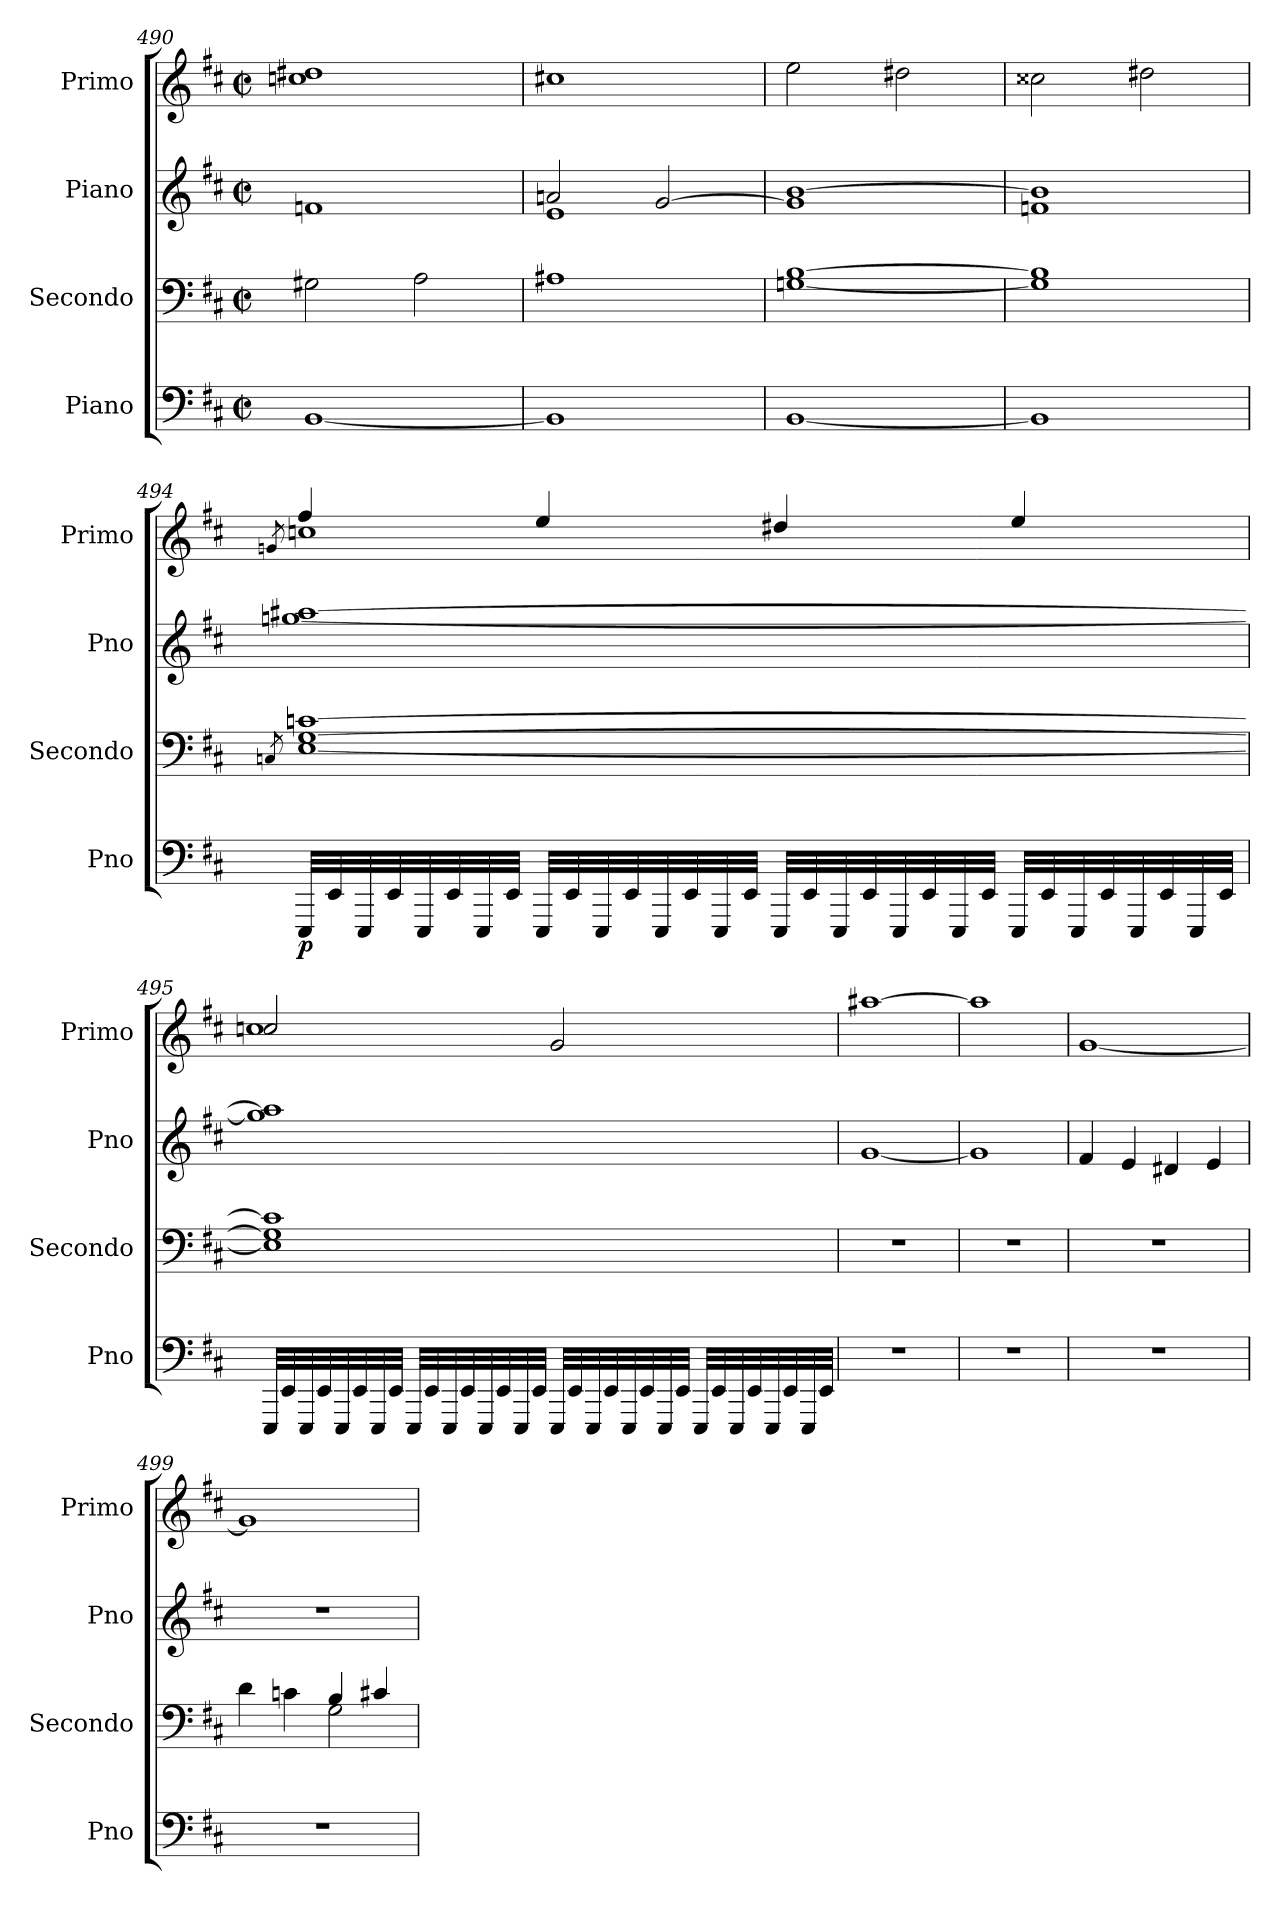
**kern	**dynam	**kern	**kern	**kern
*part4	*part4	*part3	*part2	*part1
*staff4	*staff4	*staff3	*staff2	*staff1
*I"Piano	*	*I"Secondo	*I"Piano	*I"Primo
*I'Pno	*	*I'Secondo	*I'Pno	*I'Primo
*clefF4	*	*clefF4	*clefG2	*clefG2
*k[f#c#]	*	*k[f#c#]	*k[f#c#]	*k[f#c#]
*M4/4	*	*M4/4	*M4/4	*M4/4
*met(c|)	*	*met(c|)	*met(c|)	*met(c|)
=490	=490	=490	=490	=490
[1BB	.	2G#X\	1fn	1ccn 1dd#X
.	.	2A\	.	.
=491	=491	=491	=491	=491
*	*	*	*^	*
1BB]	.	1A#X	2an/	1e	1cc#X
.	.	.	[2g/	.	.
*	*	*	*v	*v	*
=492	=492	=492	=492	=492
[1BB	.	[1Gn [1B	1g] [1b	2ee\
.	.	.	.	2dd#X\
=493	=493	=493	=493	=493
1BB]	.	1Gn] 1B]	1fn 1b]	2cc##X\
.	.	.	.	2dd#X\
!!LO:PB:g=z
=494	=494	=494	=494	=494
*	*	*	*	*^
.	.	8qCn/	.	.	8qgn/
!	!LO:DY:b	!	!	!	!
32EEE/LLL	p	[1E [1G [1cn	[1ggn [1aa#X	4ff#/	1ccn
32EE/	.	.	.	.	.
32EEE/	.	.	.	.	.
32EE/	.	.	.	.	.
32EEE/	.	.	.	.	.
32EE/	.	.	.	.	.
32EEE/	.	.	.	.	.
32EE/JJJ	.	.	.	.	.
32EEE/LLL	.	.	.	4ee/	.
32EE/	.	.	.	.	.
32EEE/	.	.	.	.	.
32EE/	.	.	.	.	.
32EEE/	.	.	.	.	.
32EE/	.	.	.	.	.
32EEE/	.	.	.	.	.
32EE/JJJ	.	.	.	.	.
32EEE/LLL	.	.	.	4dd#X/	.
32EE/	.	.	.	.	.
32EEE/	.	.	.	.	.
32EE/	.	.	.	.	.
32EEE/	.	.	.	.	.
32EE/	.	.	.	.	.
32EEE/	.	.	.	.	.
32EE/JJJ	.	.	.	.	.
32EEE/LLL	.	.	.	4ee/	.
32EE/	.	.	.	.	.
32EEE/	.	.	.	.	.
32EE/	.	.	.	.	.
32EEE/	.	.	.	.	.
32EE/	.	.	.	.	.
32EEE/	.	.	.	.	.
32EE/JJJ	.	.	.	.	.
!!LO:LB:g=z	!!
=495	=495	=495	=495	=495	=495
32EEE/LLL	.	1E] 1G] 1c]	1ggn] 1aa#]	2ccn/	1cc
32EE/	.	.	.	.	.
32EEE/	.	.	.	.	.
32EE/	.	.	.	.	.
32EEE/	.	.	.	.	.
32EE/	.	.	.	.	.
32EEE/	.	.	.	.	.
32EE/JJJ	.	.	.	.	.
32EEE/LLL	.	.	.	.	.
32EE/	.	.	.	.	.
32EEE/	.	.	.	.	.
32EE/	.	.	.	.	.
32EEE/	.	.	.	.	.
32EE/	.	.	.	.	.
32EEE/	.	.	.	.	.
32EE/JJJ	.	.	.	.	.
32EEE/LLL	.	.	.	2g/	.
32EE/	.	.	.	.	.
32EEE/	.	.	.	.	.
32EE/	.	.	.	.	.
32EEE/	.	.	.	.	.
32EE/	.	.	.	.	.
32EEE/	.	.	.	.	.
32EE/JJJ	.	.	.	.	.
32EEE/LLL	.	.	.	.	.
32EE/	.	.	.	.	.
32EEE/	.	.	.	.	.
32EE/	.	.	.	.	.
32EEE/	.	.	.	.	.
32EE/	.	.	.	.	.
32EEE/	.	.	.	.	.
32EE/JJJ	.	.	.	.	.
*	*	*	*	*v	*v
!!LO:PB:g=z
=496	=496	=496	=496	=496
1r	.	1r	[1g	[1aa#X
=497	=497	=497	=497	=497
1r	.	1r	1g]	1aa#]
=498	=498	=498	=498	=498
1r	.	1r	4f#/	[1g
.	.	.	4e/	.
.	.	.	4d#X/	.
.	.	.	4e/	.
=499	=499	=499	=499	=499
*	*	*^	*	*
1r	.	4d\	2ryy	1r	1g]
.	.	4cn\	.	.	.
.	.	4B/	2G\	.	.
.	.	4c#X/	.	.	.
*	*	*v	*v	*	*
=	=	=	=	=
*-	*-	*-	*-	*-
